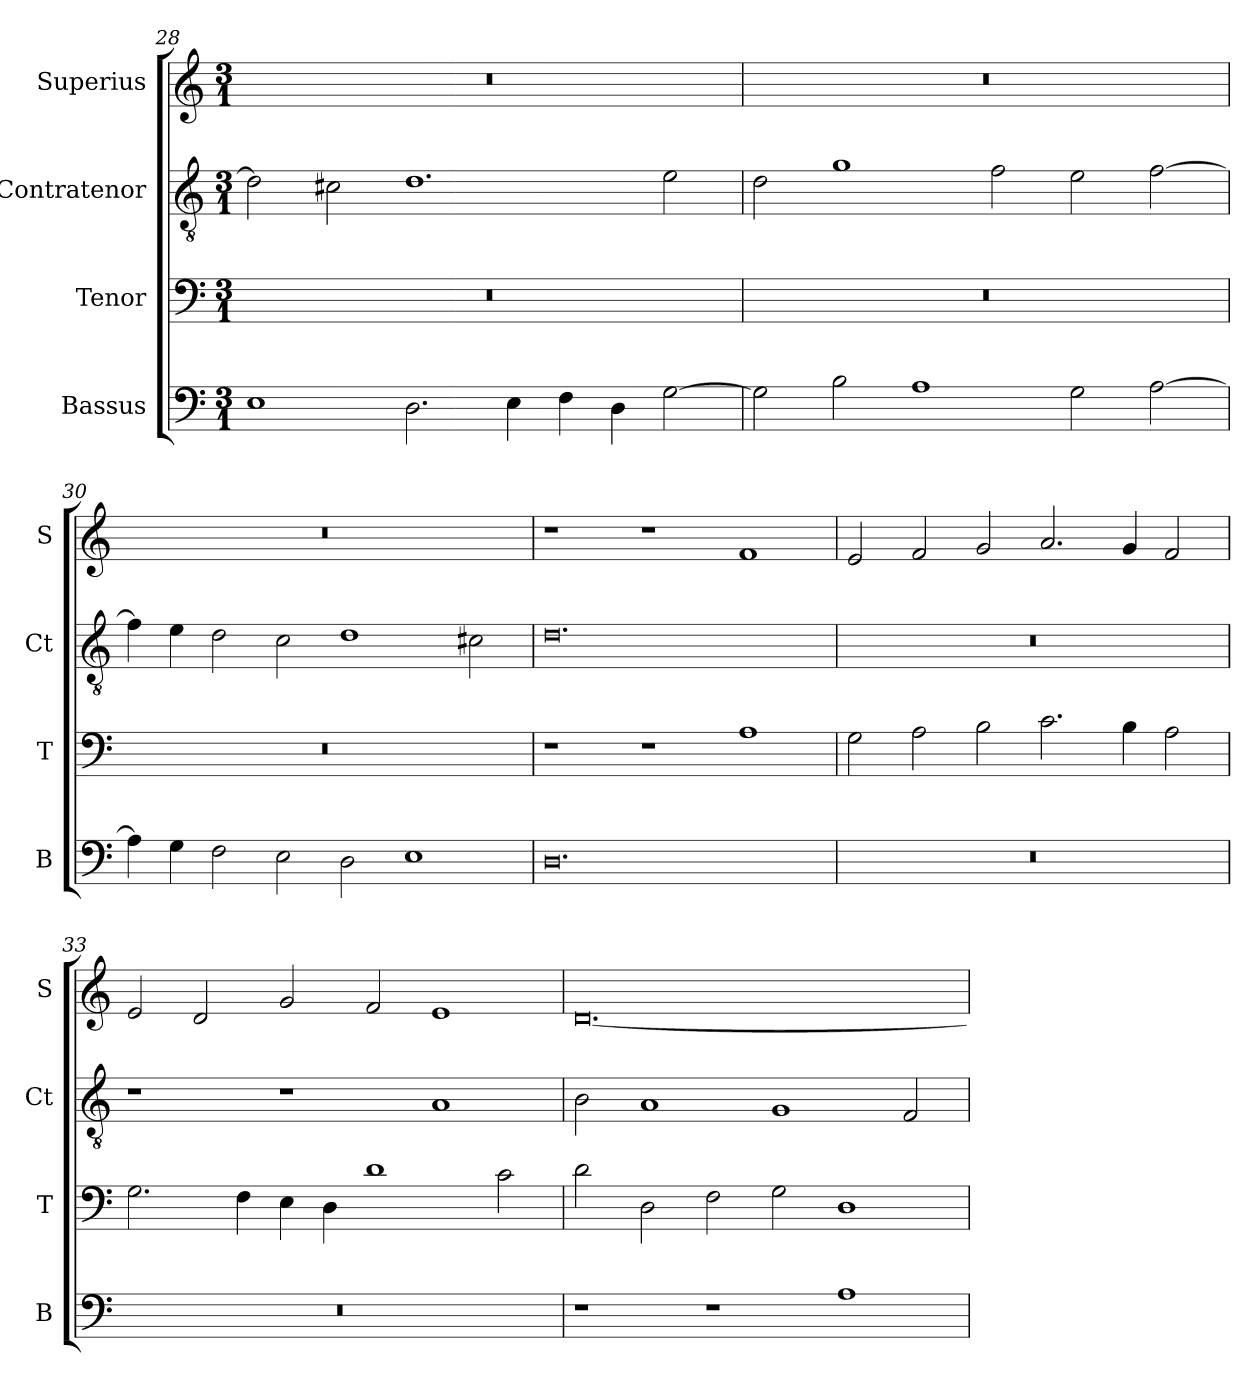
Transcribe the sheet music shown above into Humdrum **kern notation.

**kern	**kern	**kern	**kern
*part4	*part3	*part2	*part1
*staff4	*staff3	*staff2	*staff1
*I"Bassus	*I"Tenor	*I"Contratenor	*I"Superius
*I'B	*I'T	*I'Ct	*I'S
*clefF4	*clefF4	*clefGv2	*clefG2
*k[]	*k[]	*k[]	*k[]
*M3/1	*M3/1	*M3/1	*M3/1
=28	=28	=28	=28
1E	0.r	2d\]	0.r
.	.	2c#X\	.
2.D\	.	1.d	.
4E\	.	.	.
4F\	.	.	.
4D\	.	.	.
[2G\	.	2e\	.
=29	=29	=29	=29
2G\]	0.r	2d\	0.r
2B\	.	1g	.
1A	.	.	.
.	.	2f\	.
2G\	.	2e\	.
[2A\	.	[2f\	.
=30	=30	=30	=30
4A\]	0.r	4f\]	0.r
4G\	.	4e\	.
2F\	.	2d\	.
2E\	.	2c\	.
2D\	.	1d	.
1E	.	.	.
.	.	2c#X\	.
=31	=31	=31	=31
0.D	1r	0.d	1r
.	1r	.	1r
.	1A	.	1f
=32	=32	=32	=32
0.r	2G\	0.r	2e/
.	2A\	.	2f/
.	2B\	.	2g/
.	2.c\	.	2.a/
.	4B\	.	4g/
.	2A\	.	2f/
=33	=33	=33	=33
0.r	2.G\	1r	2e/
.	.	.	2d/
.	4F\	.	.
.	4E\	1r	2g/
.	4D\	.	.
.	1d	.	2f/
.	.	1A	1e
.	2c\	.	.
=34	=34	=34	=34
1r	2d\	2B\	[0.d
.	2D\	1A	.
1r	2F\	.	.
.	2G\	1G	.
1A	1D	.	.
.	.	2F/	.
=	=	=	=
*-	*-	*-	*-
